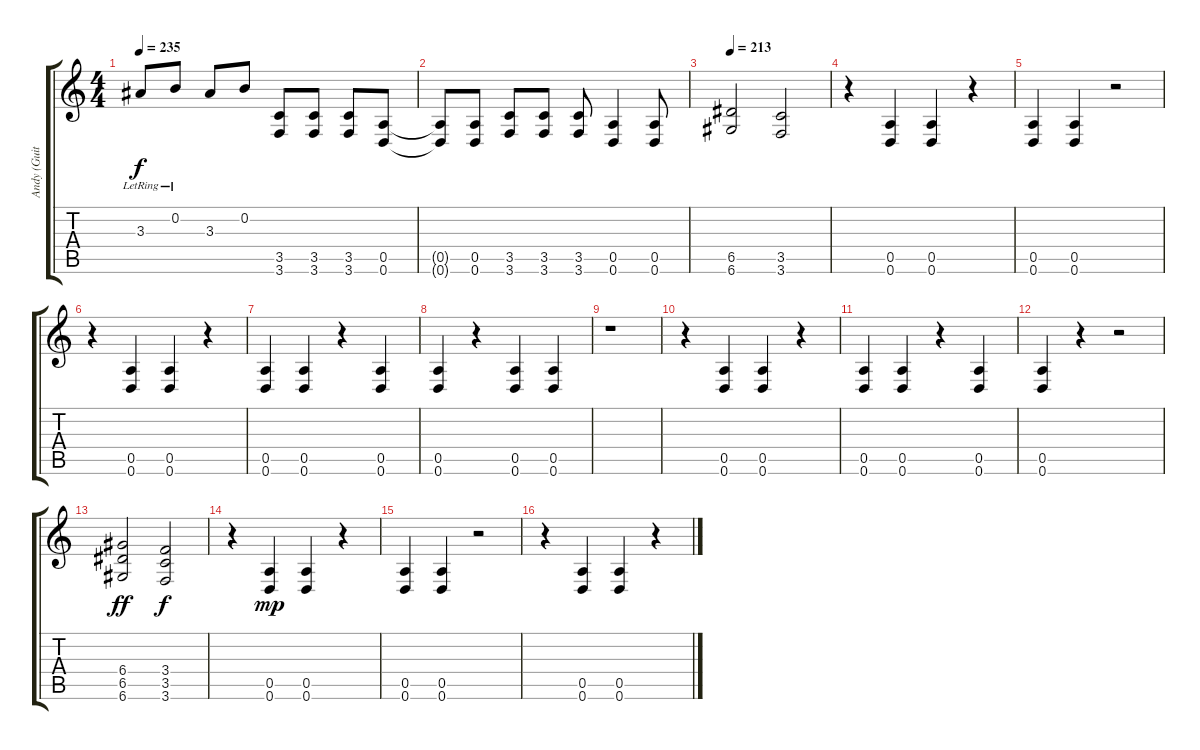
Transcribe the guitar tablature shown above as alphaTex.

\track ("Andy (Guitar right)" "Andy (Guit") {instrument distortionguitar}
\staff {score tabs}
\tuning (E4 B3 G3 D3 A2 D2) {hide}
\ts (4 4)
\tempo 235
\clef g2
\ks c
3.3{lr}.8{dy f} 0.2{lr}.8 3.3.8 0.2.8 (3.5 3.6).8 (3.5 3.6).8 (3.5 3.6).8 (0.5 0.6).8 |
(0.5{t} 0.6{t}).8 (0.5 0.6).8 (3.5 3.6).8 (3.5 3.6).8 (3.5 3.6).8 (0.5 0.6).4 (0.5 0.6).8 |
\tempo 213
(6.5 6.6).2 (3.5 3.6).2 |
r.4 (0.5 0.6).4 (0.5 0.6).4 r.4 |
(0.5 0.6).4 (0.5 0.6).4 r.2 |
r.4 (0.5 0.6).4 (0.5 0.6).4 r.4 |
(0.5 0.6).4 (0.5 0.6).4 r.4 (0.5 0.6).4 |
(0.5 0.6).4 r.4 (0.5 0.6).4 (0.5 0.6).4 |
r.1 |
r.4 (0.5 0.6).4 (0.5 0.6).4 r.4 |
(0.5 0.6).4 (0.5 0.6).4 r.4 (0.5 0.6).4 |
(0.5 0.6).4 r.4 r.2 |
(6.4 6.5 6.6).2{dy ff} (3.4 3.5 3.6).2{dy f} |
r.4 (0.5 0.6).4{dy mp} (0.5 0.6).4 r.4 |
(0.5 0.6).4 (0.5 0.6).4 r.2 |
r.4 (0.5 0.6).4 (0.5 0.6).4 r.4
